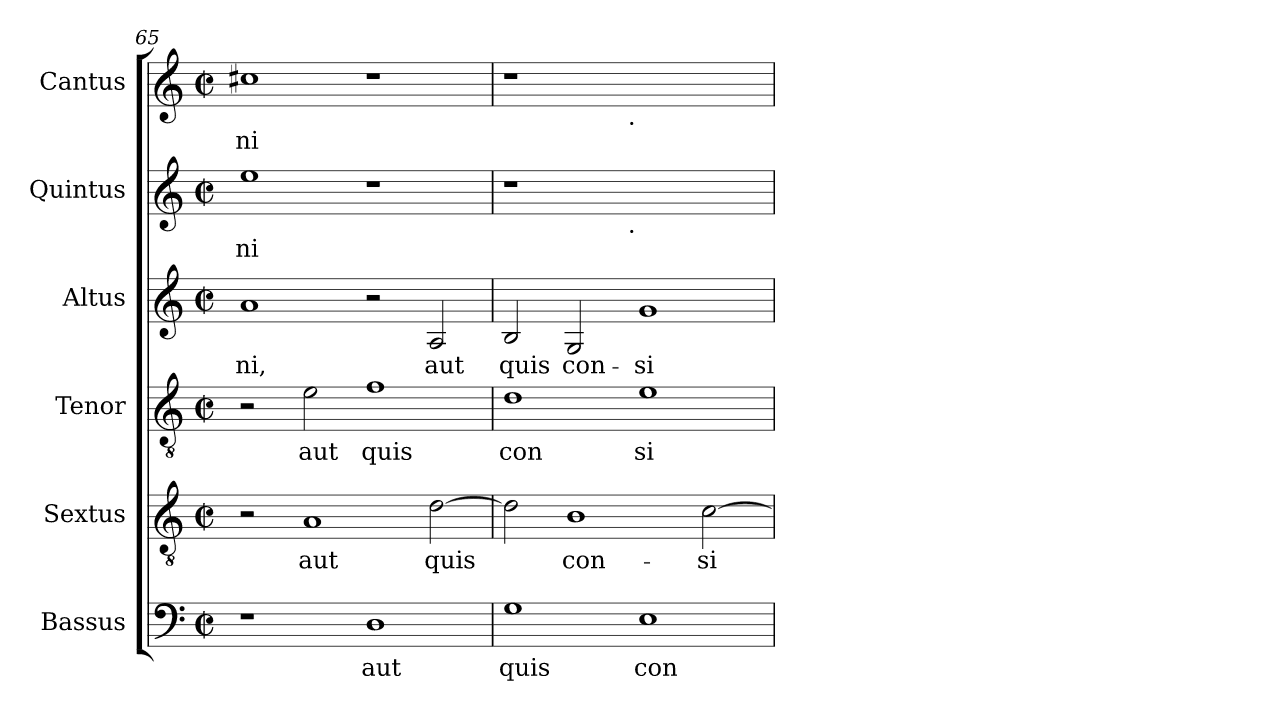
**kern	**text	**kern	**text	**kern	**text	**kern	**text	**kern	**text	**kern	**text
*part6	*part6	*part5	*part5	*part4	*part4	*part3	*part3	*part2	*part2	*part1	*part1
*staff6	*staff6	*staff5	*staff5	*staff4	*staff4	*staff3	*staff3	*staff2	*staff2	*staff1	*staff1
*I"Bassus	*	*I"Sextus	*	*I"Tenor	*	*I"Altus	*	*I"Quintus	*	*I"Cantus	*
!!LO:PB:g=z
*clefF4	*	*clefGv2	*	*clefGv2	*	*clefG2	*	*clefG2	*	*clefG2	*
*k[]	*	*k[]	*	*k[]	*	*k[]	*	*k[]	*	*k[]	*
*C:	*	*C:	*	*C:	*	*C:	*	*C:	*	*C:	*
*M2/2	*	*M2/2	*	*M2/2	*	*M2/2	*	*M2/2	*	*M2/2	*
*met(c|)	*	*met(c|)	*	*met(c|)	*	*met(c|)	*	*met(c|)	*	*met(c|)	*
=65	=65	=65	=65	=65	=65	=65	=65	=65	=65	=65	=65
!	!	!	!	!	!	!	!LO:LY:b:cj	!	!LO:LY:b:cj	!	!LO:LY:b:cj
1r	.	2r	.	2r	.	1a	ni,	1ee	-ni	1cc#X	ni
!	!	!	!LO:LY:b:cj	!	!LO:LY:b:cj	!	!	!	!	!	!
.	.	1A	aut	2e\	aut	.	.	.	.	.	.
!	!LO:LY:b:cj	!	!	!	!LO:LY:b:cj	!	!	!	!	!	!
1D	aut	.	.	1f	quis	2r	.	1r	.	1r	.
!	!	!	!LO:LY:b:cj	!	!	!	!LO:LY:b:cj	!	!	!	!
.	.	[>2d\	quis	.	.	2A/	aut	.	.	.	.
=66	=66	=66	=66	=66	=66	=66	=66	=66	=66	=66	=66
!	!LO:LY:b:cj	!	!LO:LY:b:cj	!	!LO:LY:b:cj	!	!LO:LY:b:cj	!	!	!	!
*	*	*	*	*	*	*	*	*^	*	*^	*
1G	quis	2d\]	.	1d	con	2B/	quis	1r	2ryy	.	1r	2ryy	.
!	!	!	!LO:LY:b:cj	!	!	!	!LO:LY:b:cj	!	!	!	!	!	!
.	.	1B	con-	.	.	2G/	con-	.	4...ryy	.	.	4...ryy	.
!	!	!	!	!	!	!	!	!	!	!	!	!LO:TX:b:t=.	!
!	!	!	!	!	!	!	!	!	!LO:TX:b:t=.	!	!	!	!
.	.	.	.	.	.	.	.	.	1ryy	.	.	1ryy	.
!	!LO:LY:b:cj	!	!	!	!LO:LY:b:cj	!	!LO:LY:b:cj	!	!	!	!	!	!
1E	con	.	.	1e	si	1g	-si-	1ryy	.	.	1ryy	.	.
!	!	!	!LO:LY:b:cj	!	!	!	!	!	!	!	!	!	!
.	.	[>2c\	-si-	.	.	.	.	.	.	.	.	.	.
.	.	.	.	.	.	.	.	.	32ryy	.	.	32ryy	.
*	*	*	*	*	*	*	*	*v	*v	*	*	*	*
*	*	*	*	*	*	*	*	*	*	*v	*v	*
=	=	=	=	=	=	=	=	=	=	=	=
*-	*-	*-	*-	*-	*-	*-	*-	*-	*-	*-	*-
